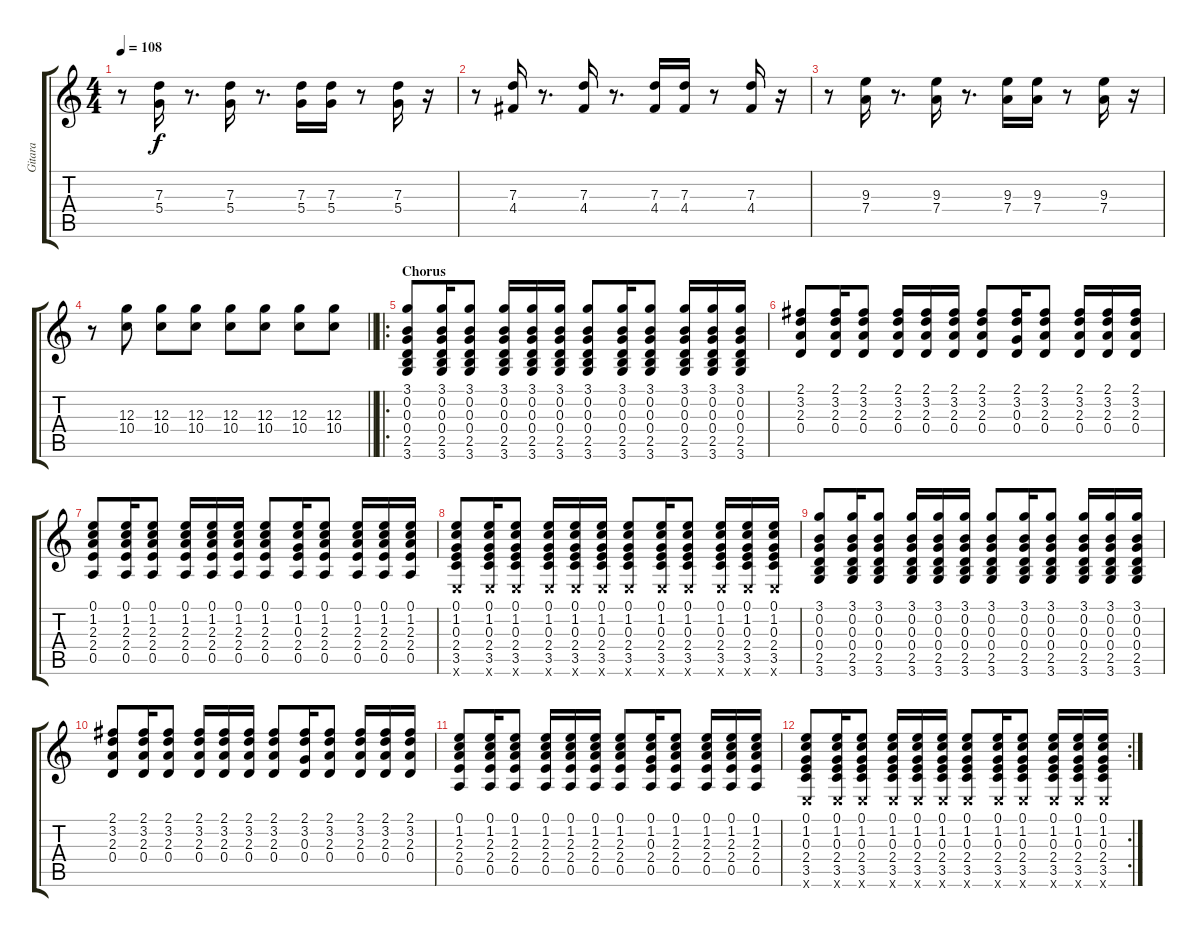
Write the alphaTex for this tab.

\track ("Gitara" "Gitara") {instrument acousticguitarsteel}
\staff {score tabs}
\tuning (E4 B3 G3 D3 A2 E2) {hide}
\ts (4 4)
\tempo 108
\clef g2
\ks c
r.8{dy f} (7.3 5.4).16 r.8{d} (7.3 5.4).16 r.8{d} (7.3 5.4).16 (7.3 5.4).16 r.8 (7.3 5.4).16 r.16 |
r.8 (7.3 4.4).16 r.8{d} (7.3 4.4).16 r.8{d} (7.3 4.4).16 (7.3 4.4).16 r.8 (7.3 4.4).16 r.16 |
r.8 (9.3 7.4).16 r.8{d} (9.3 7.4).16 r.8{d} (9.3 7.4).16 (9.3 7.4).16 r.8 (9.3 7.4).16 r.16 |
\barLineRight lightlight
r.8 (12.3 10.4).8 (12.3 10.4).8 (12.3 10.4).8 (12.3 10.4).8 (12.3 10.4).8 (12.3 10.4).8 (12.3 10.4).8 |
\ro
\section ("" "Chorus")
(3.1 0.2 0.3 0.4 2.5 3.6).8 (3.1 0.2 0.3 0.4 2.5 3.6).16 (3.1 0.2 0.3 0.4 2.5 3.6).8 (3.1 0.2 0.3 0.4 2.5 3.6).16 (3.1 0.2 0.3 0.4 2.5 3.6).16 (3.1 0.2 0.3 0.4 2.5 3.6).16 (3.1 0.2 0.3 0.4 2.5 3.6).8 (3.1 0.2 0.3 0.4 2.5 3.6).16 (3.1 0.2 0.3 0.4 2.5 3.6).8 (3.1 0.2 0.3 0.4 2.5 3.6).16 (3.1 0.2 0.3 0.4 2.5 3.6).16 (3.1 0.2 0.3 0.4 2.5 3.6).16 |
(2.1 3.2 2.3 0.4).8 (2.1 3.2 2.3 0.4).16 (2.1 3.2 2.3 0.4).8 (2.1 3.2 2.3 0.4).16 (2.1 3.2 2.3 0.4).16 (2.1 3.2 2.3 0.4).16 (2.1 3.2 2.3 0.4).8 (2.1 3.2 0.3 0.4).16 (2.1 3.2 2.3 0.4).8 (2.1 3.2 2.3 0.4).16 (2.1 3.2 2.3 0.4).16 (2.1 3.2 2.3 0.4).16 |
(0.1 1.2 2.3 2.4 0.5).8 (0.1 1.2 2.3 2.4 0.5).16 (0.1 1.2 2.3 2.4 0.5).8 (0.1 1.2 2.3 2.4 0.5).16 (0.1 1.2 2.3 2.4 0.5).16 (0.1 1.2 2.3 2.4 0.5).16 (0.1 1.2 2.3 2.4 0.5).8 (0.1 1.2 0.3 2.4 0.5).16 (0.1 1.2 2.3 2.4 0.5).8 (0.1 1.2 2.3 2.4 0.5).16 (0.1 1.2 2.3 2.4 0.5).16 (0.1 1.2 2.3 2.4 0.5).16 |
(0.1 1.2 0.3 2.4 3.5 0.6{x}).8 (0.1 1.2 0.3 2.4 3.5 0.6{x}).16 (0.1 1.2 0.3 2.4 3.5 0.6{x}).8 (0.1 1.2 0.3 2.4 3.5 0.6{x}).16 (0.1 1.2 0.3 2.4 3.5 0.6{x}).16 (0.1 1.2 0.3 2.4 3.5 0.6{x}).16 (0.1 1.2 0.3 2.4 3.5 0.6{x}).8 (0.1 1.2 0.3 2.4 3.5 0.6{x}).16 (0.1 1.2 0.3 2.4 3.5 0.6{x}).8 (0.1 1.2 0.3 2.4 3.5 0.6{x}).16 (0.1 1.2 0.3 2.4 3.5 0.6{x}).16 (0.1 1.2 0.3 2.4 3.5 0.6{x}).16 |
(3.1 0.2 0.3 0.4 2.5 3.6).8 (3.1 0.2 0.3 0.4 2.5 3.6).16 (3.1 0.2 0.3 0.4 2.5 3.6).8 (3.1 0.2 0.3 0.4 2.5 3.6).16 (3.1 0.2 0.3 0.4 2.5 3.6).16 (3.1 0.2 0.3 0.4 2.5 3.6).16 (3.1 0.2 0.3 0.4 2.5 3.6).8 (3.1 0.2 0.3 0.4 2.5 3.6).16 (3.1 0.2 0.3 0.4 2.5 3.6).8 (3.1 0.2 0.3 0.4 2.5 3.6).16 (3.1 0.2 0.3 0.4 2.5 3.6).16 (3.1 0.2 0.3 0.4 2.5 3.6).16 |
(2.1 3.2 2.3 0.4).8 (2.1 3.2 2.3 0.4).16 (2.1 3.2 2.3 0.4).8 (2.1 3.2 2.3 0.4).16 (2.1 3.2 2.3 0.4).16 (2.1 3.2 2.3 0.4).16 (2.1 3.2 2.3 0.4).8 (2.1 3.2 0.3 0.4).16 (2.1 3.2 2.3 0.4).8 (2.1 3.2 2.3 0.4).16 (2.1 3.2 2.3 0.4).16 (2.1 3.2 2.3 0.4).16 |
(0.1 1.2 2.3 2.4 0.5).8 (0.1 1.2 2.3 2.4 0.5).16 (0.1 1.2 2.3 2.4 0.5).8 (0.1 1.2 2.3 2.4 0.5).16 (0.1 1.2 2.3 2.4 0.5).16 (0.1 1.2 2.3 2.4 0.5).16 (0.1 1.2 2.3 2.4 0.5).8 (0.1 1.2 0.3 2.4 0.5).16 (0.1 1.2 2.3 2.4 0.5).8 (0.1 1.2 2.3 2.4 0.5).16 (0.1 1.2 2.3 2.4 0.5).16 (0.1 1.2 2.3 2.4 0.5).16 |
\rc 2
(0.1 1.2 0.3 2.4 3.5 0.6{x}).8 (0.1 1.2 0.3 2.4 3.5 0.6{x}).16 (0.1 1.2 0.3 2.4 3.5 0.6{x}).8 (0.1 1.2 0.3 2.4 3.5 0.6{x}).16 (0.1 1.2 0.3 2.4 3.5 0.6{x}).16 (0.1 1.2 0.3 2.4 3.5 0.6{x}).16 (0.1 1.2 0.3 2.4 3.5 0.6{x}).8 (0.1 1.2 0.3 2.4 3.5 0.6{x}).16 (0.1 1.2 0.3 2.4 3.5 0.6{x}).8 (0.1 1.2 0.3 2.4 3.5 0.6{x}).16 (0.1 1.2 0.3 2.4 3.5 0.6{x}).16 (0.1 1.2 0.3 2.4 3.5 0.6{x}).16
